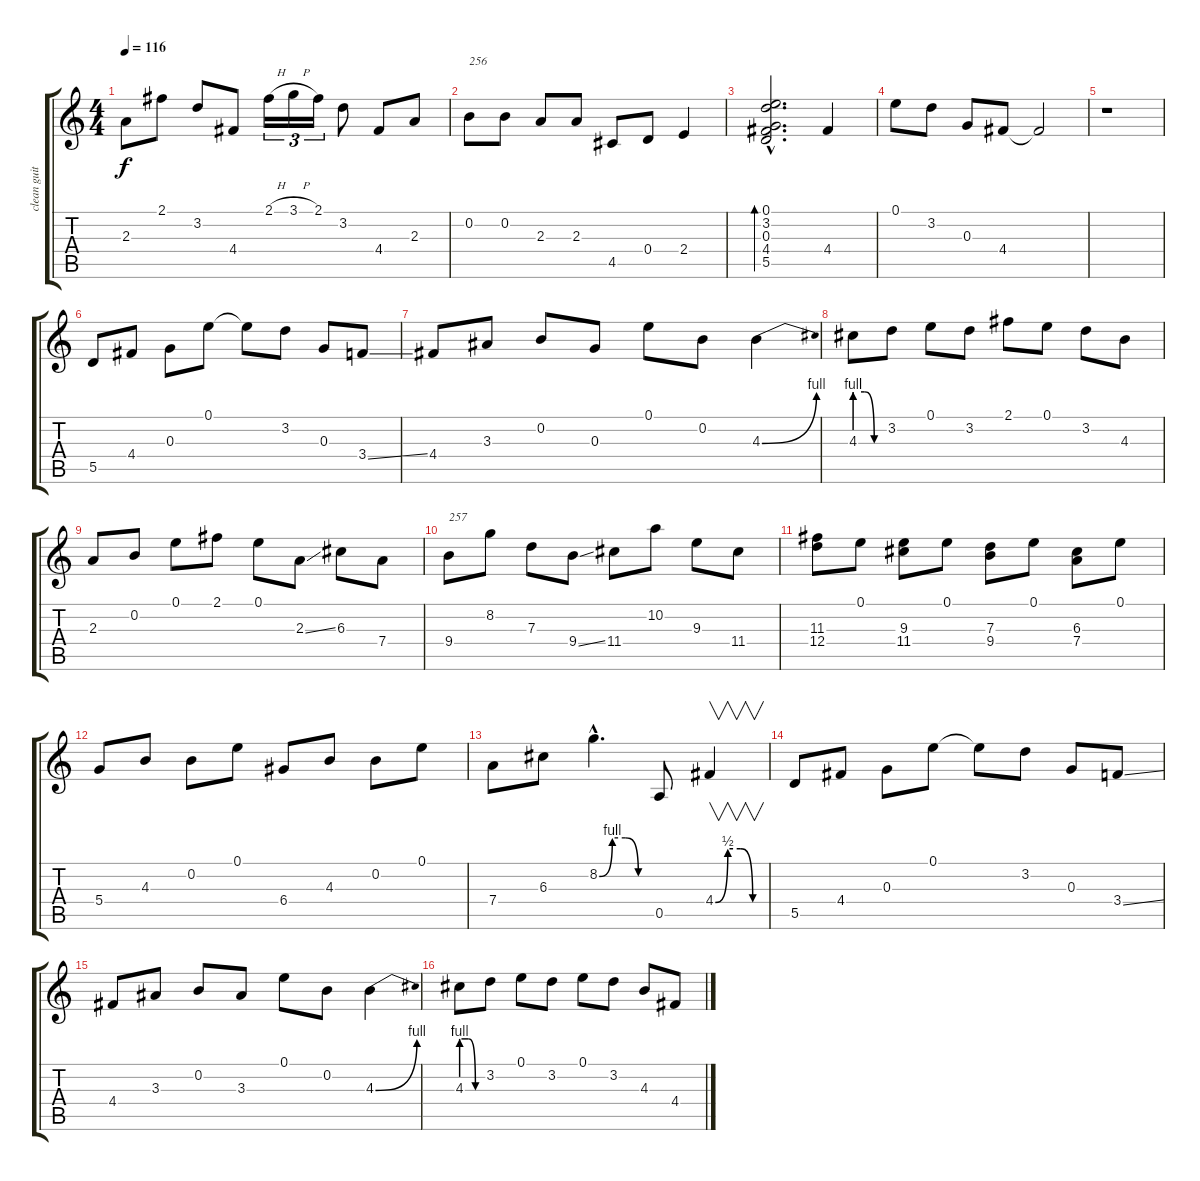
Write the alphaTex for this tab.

\track ("clean guitar" "clean guit") {instrument electricguitarclean}
\staff {score tabs}
\tuning (E4 B3 G3 D3 A2 E2) {hide}
\ts (4 4)
\tempo 116
\clef g2
\ks c
2.3.8{dy f} 2.1.8 3.2.8 4.4.8 2.1{h}.16{tu (3 2)} 3.1{h}.16{tu (3 2)} 2.1.16{tu (3 2)} 3.2.8 4.4.8 2.3.8 |
0.2.8{txt "256"} 0.2.8 2.3.8 2.3.8 4.5.8 0.4.8 2.4.4 |
(0.1{hac} 3.2{hac} 0.3{hac} 4.4{hac} 5.5{hac}).2{d bd 240} 4.4.4 |
0.1.8 3.2.8 0.3.8 4.4.8 4.4{t}.2 |
r.1 |
5.5.8 4.4.8 0.3.8 0.1.8 0.1{t}.8 3.2.8 0.3.8 3.4{ss}.8 |
4.4.8 3.3.8 0.2.8 0.3.8 0.1.8 0.2.8 4.3{be (bend 0 0 60 4)}.4 |
4.3{be (custom 0 4 20 4 40 0 60 0)}.8 3.2.8 0.1.8 3.2.8 2.1.8 0.1.8 3.2.8 4.3.8 |
2.3.8 0.2.8 0.1.8 2.1.8 0.1.8 2.3{ss}.8 6.3.8 7.4.8 |
9.4.8{txt "257"} 8.2.8 7.3.8 9.4{ss}.8 11.4.8 10.2.8 9.3.8 11.4.8 |
(11.3 12.4).8 0.1.8 (9.3 11.4).8 0.1.8 (7.3 9.4).8 0.1.8 (6.3 7.4).8 0.1.8 |
5.4.8 4.3.8 0.2.8 0.1.8 6.4.8 4.3.8 0.2.8 0.1.8 |
7.4.8 6.3.8 8.2{be (custom 0 0 15 4 30 4 45 0 60 0) hac}.4{d} 0.5.8 4.4{be (custom 0 0 15 2 30 2 45 0 60 0)}.4{v} |
5.5.8 4.4.8 0.3.8 0.1.8 0.1{t}.8 3.2.8 0.3.8 3.4{ss}.8 |
4.4.8 3.3.8 0.2.8 3.3.8 0.1.8 0.2.8 4.3{be (bend 0 0 60 4)}.4 |
4.3{be (custom 0 4 20 4 40 0 60 0)}.8 3.2.8 0.1.8 3.2.8 0.1.8 3.2.8 4.3.8 4.4.8
